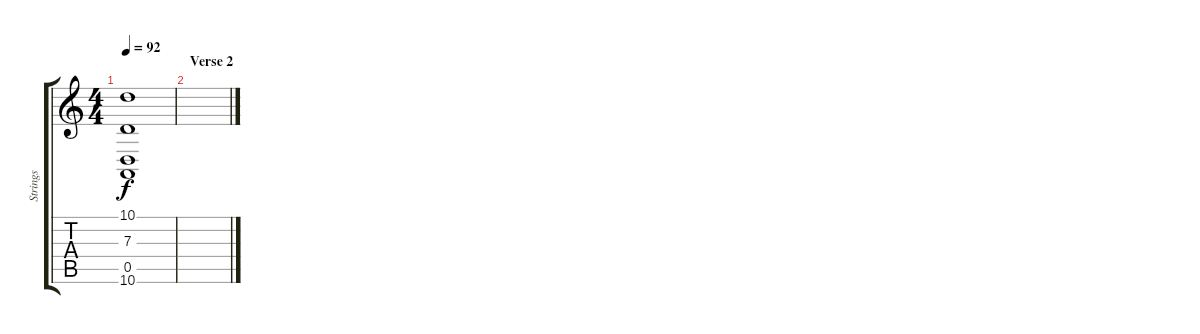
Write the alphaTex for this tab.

\track ("Strings" "Strings") {instrument tremolostrings}
\staff {score tabs}
\tuning (E4 B3 G3 D3 A2 E2) {hide}
\ts (4 4)
\tempo 92
\clef g2
\ks c
(10.1 7.3 0.5 10.6).1{dy f} |
\section ("" "Verse 2")
